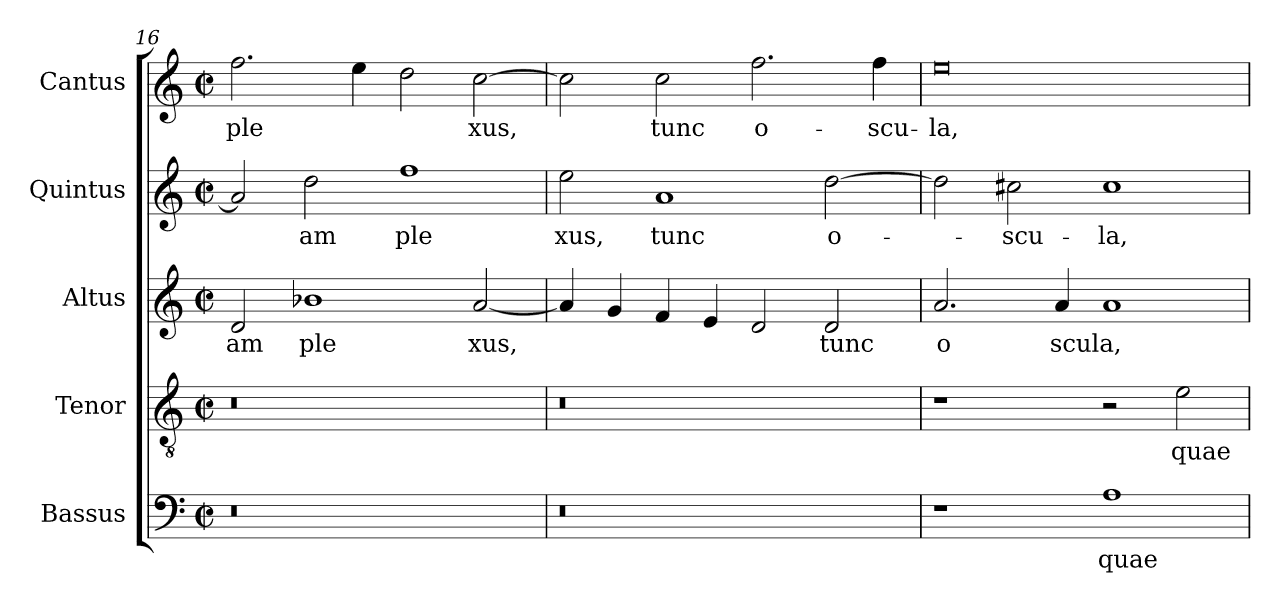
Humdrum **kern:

**kern	**text	**kern	**text	**kern	**text	**kern	**text	**kern	**text
*part5	*part5	*part4	*part4	*part3	*part3	*part2	*part2	*part1	*part1
*staff5	*staff5	*staff4	*staff4	*staff3	*staff3	*staff2	*staff2	*staff1	*staff1
*I"Bassus	*	*I"Tenor	*	*I"Altus	*	*I"Quintus	*	*I"Cantus	*
*clefF4	*	*clefGv2	*	*clefG2	*	*clefG2	*	*clefG2	*
*M2/2	*	*M2/2	*	*M2/2	*	*M2/2	*	*M2/2	*
*met(c|)	*	*met(c|)	*	*met(c|)	*	*met(c|)	*	*met(c|)	*
=16	=16	=16	=16	=16	=16	=16	=16	=16	=16
!	!	!	!	!	!LO:LY:b:cj	!	!	!	!LO:LY:b
0r	.	0r	.	2d/	am	2a/]	.	2.ff\	ple
!	!	!	!	!	!LO:LY:b:cj	!	!LO:LY:b:cj	!	!
.	.	.	.	1b-X	ple	2dd\	am	.	.
.	.	.	.	.	.	.	.	4ee\	.
!	!	!	!	!	!	!	!LO:LY:b:cj	!	!
.	.	.	.	.	.	1ff	ple	2dd\	.
!	!	!	!	!	!LO:LY:b	!	!	!	!LO:LY:b
.	.	.	.	[>2a/	xus,	.	.	[<2cc\	xus,
!!LO:PB:g=z
=17	=17	=17	=17	=17	=17	=17	=17	=17	=17
!	!	!	!	!	!	!	!LO:LY:b:cj	!	!
0r	.	0r	.	4a/]	.	2ee\	xus,	2cc\]	.
.	.	.	.	4g/	.	.	.	.	.
!	!	!	!	!	!	!	!LO:LY:b:cj	!	!LO:LY:b:cj
.	.	.	.	4f/	.	1a	tunc	2cc\	tunc
.	.	.	.	4e/	.	.	.	.	.
!	!	!	!	!	!	!	!	!	!LO:LY:b:cj
.	.	.	.	2d/	.	.	.	2.ff\	o-
!	!	!	!	!	!LO:LY:b:cj	!	!LO:LY:b:cj	!	!
.	.	.	.	2d/	tunc	[>2dd\	o-	.	.
!	!	!	!	!	!	!	!	!	!LO:LY:b:cj
.	.	.	.	.	.	.	.	4ff\	-scu-
=18	=18	=18	=18	=18	=18	=18	=18	=18	=18
!	!	!	!	!	!LO:LY:b:cj	!	!	!	!LO:LY:b:cj
1r	.	1r	.	2.a/	o	2dd\]	.	0ee	-la,
!	!	!	!	!	!	!	!LO:LY:b:cj	!	!
.	.	.	.	.	.	2cc#X\	-scu-	.	.
!	!	!	!	!	!LO:LY:b:cj	!	!	!	!
.	.	.	.	4a/	scula,	.	.	.	.
!	!LO:LY:b:cj	!	!	!	!	!	!LO:LY:b:cj	!	!
1A	quae	2r	.	1a	.	1cc#	-la,	.	.
!	!	!	!LO:LY:b:cj	!	!	!	!	!	!
.	.	2e\	quae	.	.	.	.	.	.
=	=	=	=	=	=	=	=	=	=
*-	*-	*-	*-	*-	*-	*-	*-	*-	*-
